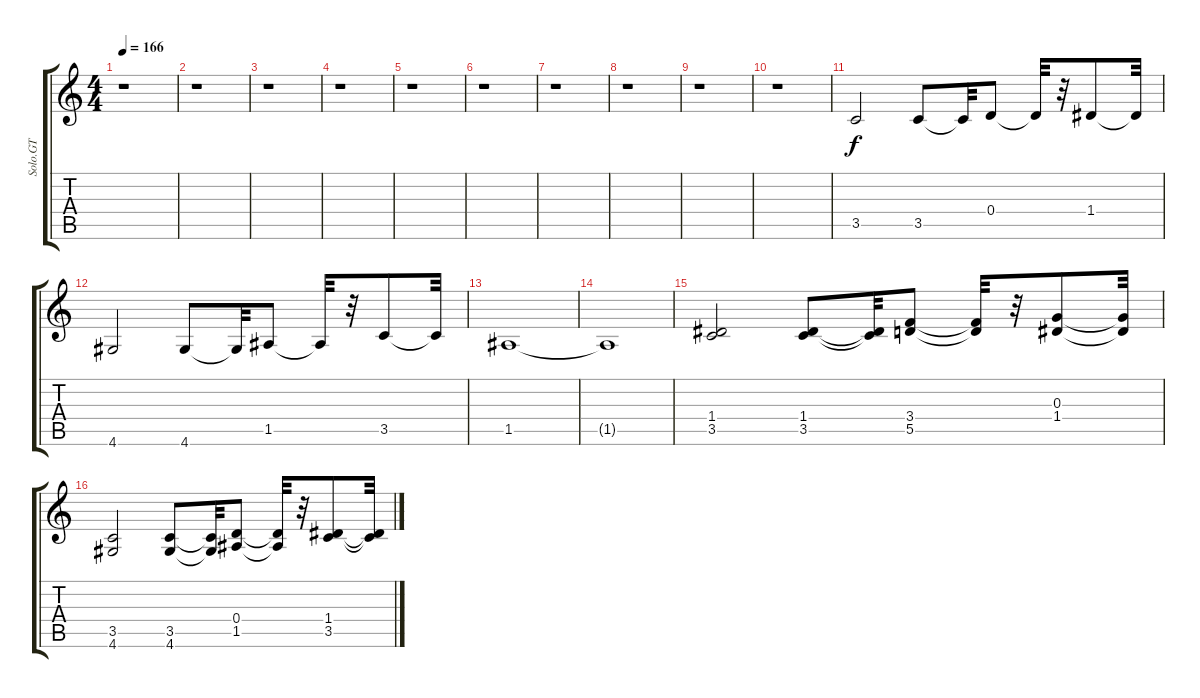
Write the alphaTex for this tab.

\track ("Solo.GT" "Solo.GT") {instrument overdrivenguitar}
\staff {score tabs}
\tuning (E4 B3 G3 D3 A2 E2) {hide}
\ts (4 4)
\tempo 166
\clef g2
\ks c
r.1{dy f} |
r.1 |
r.1 |
r.1 |
r.1 |
r.1 |
r.1 |
r.1 |
r.1 |
r.1 |
3.5.2 3.5.8 3.5{t}.32 0.4.8 0.4{t}.32 r.32 1.4.8 1.4{t}.32 |
4.6.2 4.6.8 4.6{t}.32 1.5.8 1.5{t}.32 r.32 3.5.8 3.5{t}.32 |
1.5.1 |
1.5{t}.1 |
(1.4 3.5).2 (1.4 3.5).8 (1.4{t} 3.5{t}).32 (3.4 5.5).8 (3.4{t} 5.5{t}).32 r.32 (0.3 1.4).8 (0.3{t} 1.4{t}).32 |
(3.5 4.6).2 (3.5 4.6).8 (3.5{t} 4.6{t}).32 (0.4 1.5).8 (0.4{t} 1.5{t}).32 r.32 (1.4 3.5).8 (1.4{t} 3.5{t}).32
